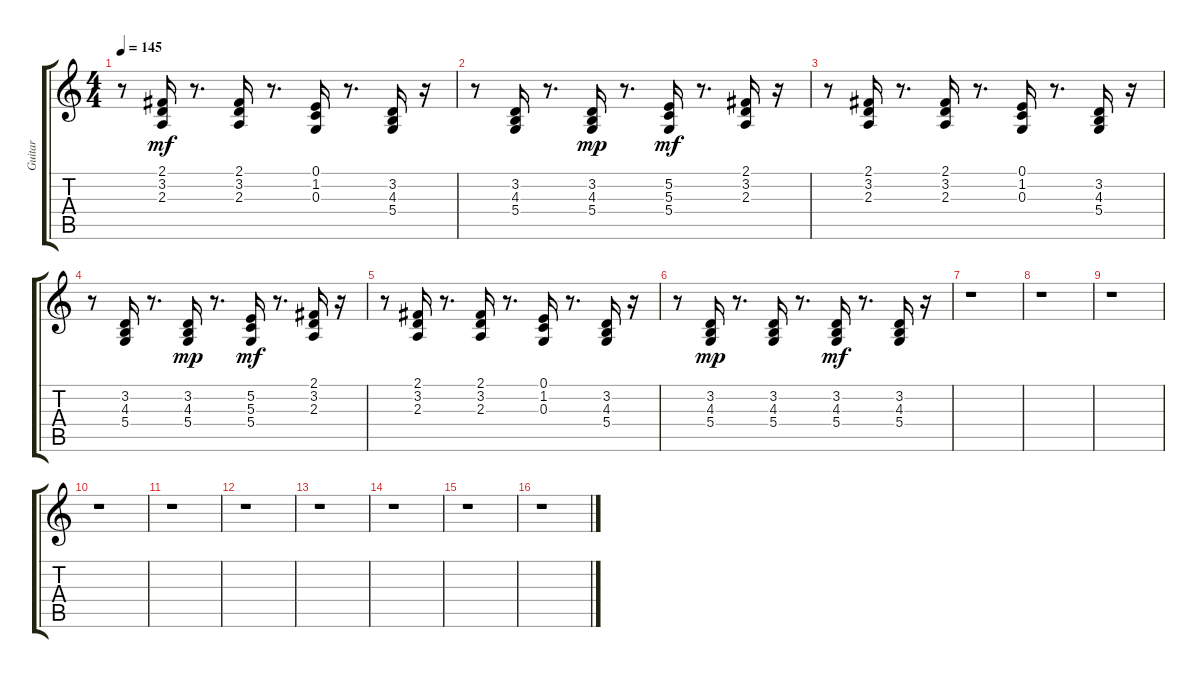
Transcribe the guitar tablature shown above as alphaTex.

\track ("Guitar" "Guitar") {instrument clavinet}
\staff {score tabs}
\tuning (E4 B3 G3 D3 A2 E2) {hide}
\ts (4 4)
\tempo 145
\clef g2
\ks c
r.8{dy mf} (2.1 3.2 2.3).16 r.8{d} (2.1 3.2 2.3).16 r.8{d} (0.1 1.2 0.3).16 r.8{d} (3.2 4.3 5.4).16 r.16 |
r.8 (3.2 4.3 5.4).16 r.8{d} (3.2 4.3 5.4).16{dy mp} r.8{d} (5.2 5.3 5.4).16{dy mf} r.8{d} (2.1 3.2 2.3).16 r.16 |
r.8 (2.1 3.2 2.3).16 r.8{d} (2.1 3.2 2.3).16 r.8{d} (0.1 1.2 0.3).16 r.8{d} (3.2 4.3 5.4).16 r.16 |
r.8 (3.2 4.3 5.4).16 r.8{d} (3.2 4.3 5.4).16{dy mp} r.8{d} (5.2 5.3 5.4).16{dy mf} r.8{d} (2.1 3.2 2.3).16 r.16 |
r.8 (2.1 3.2 2.3).16 r.8{d} (2.1 3.2 2.3).16 r.8{d} (0.1 1.2 0.3).16 r.8{d} (3.2 4.3 5.4).16 r.16 |
r.8 (3.2 4.3 5.4).16{dy mp} r.8{d} (3.2 4.3 5.4).16 r.8{d} (3.2 4.3 5.4).16{dy mf} r.8{d} (3.2 4.3 5.4).16 r.16 |
r.1 |
r.1 |
r.1 |
r.1 |
r.1 |
r.1 |
r.1 |
r.1 |
r.1 |
r.1
